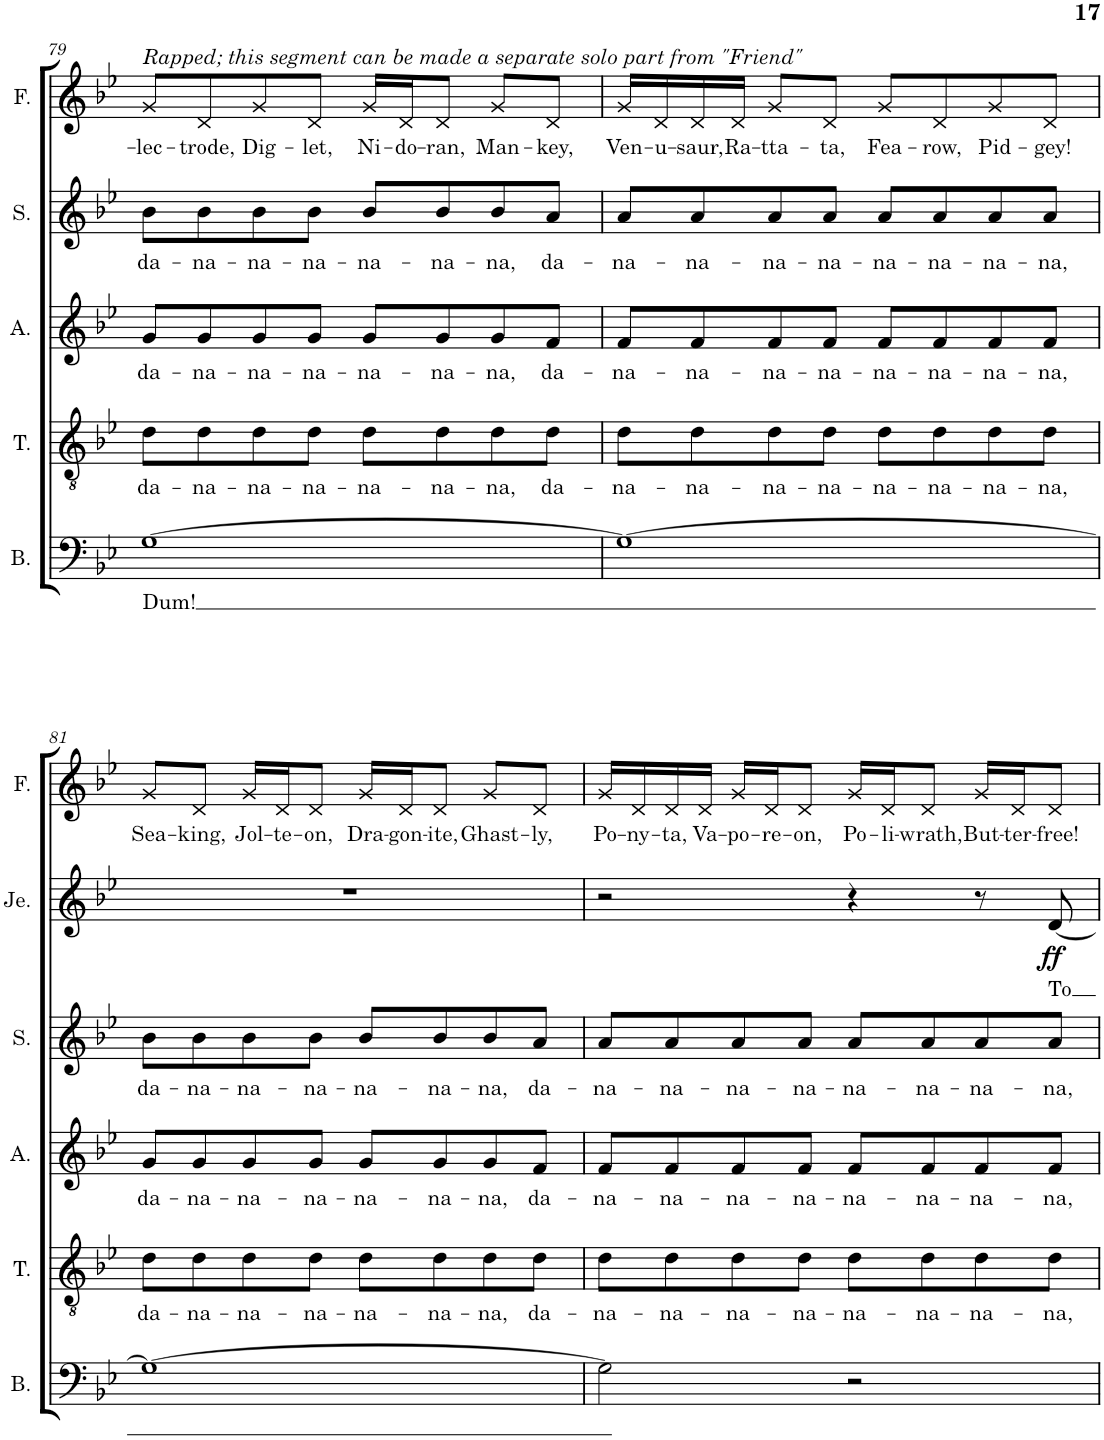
**kern	**text	**kern	**text	**kern	**text	**kern	**text	**kern	**text	**dynam	**kern	**text
*part6	*part6	*part5	*part5	*part4	*part4	*part3	*part3	*part2	*part2	*part2	*part1	*part1
*staff6	*staff6	*staff5	*staff5	*staff4	*staff4	*staff3	*staff3	*staff2	*staff2	*staff2	*staff1	*staff1
*I"Bass	*	*I"Tenor	*	*I"Alto	*	*I"Soprano	*	*I"Jessie	*	*	*I"Friend	*
*I'B.	*	*I'T.	*	*I'A.	*	*I'S.	*	*I'Je.	*	*	*I'F.	*
!!LO:PB:g=z
*clefF4	*	*clefGv2	*	*clefG2	*	*clefG2	*	*clefG2	*	*	*clefG2	*
*k[b-e-]	*	*k[b-e-]	*	*k[b-e-]	*	*k[b-e-]	*	*k[b-e-]	*	*	*k[b-e-]	*
*M4/4	*	*M4/4	*	*M4/4	*	*M4/4	*	*M4/4	*	*	*M4/4	*
=79	=79	=79	=79	=79	=79	=79	=79	=79	=79	=79	=79	=79
!	!	!	!	!	!	!	!	!	!	!	!LO:TX:a:i:t=Rapped; this segment can be made a separate solo part from "Friend"	!
!	!LO:LY:b	!	!LO:LY:b	!	!LO:LY:b	!	!LO:LY:b	!	!	!	!	!LO:LY:b
[1G	Dum!	8d\L	da-	8g/L	da-	8b-\L	da-	1r	.	.	8g/L	-lec-
!	!	!	!LO:LY:b	!	!LO:LY:b	!	!LO:LY:b	!	!	!	!	!LO:LY:b
.	.	8d\	-na-	8g/	-na-	8b-\	-na-	.	.	.	8d/	-trode,
!	!	!	!LO:LY:b	!	!LO:LY:b	!	!LO:LY:b	!	!	!	!	!LO:LY:b
.	.	8d\	-na-	8g/	-na-	8b-\	-na-	.	.	.	8g/	Dig-
!	!	!	!LO:LY:b	!	!LO:LY:b	!	!LO:LY:b	!	!	!	!	!LO:LY:b
.	.	8d\J	-na-	8g/J	-na-	8b-\J	-na-	.	.	.	8d/J	-let,
!	!	!	!LO:LY:b	!	!LO:LY:b	!	!LO:LY:b	!	!	!	!	!LO:LY:b
.	.	8d\L	-na-	8g/L	-na-	8b-/L	-na-	.	.	.	16g/LL	Ni-
!	!	!	!	!	!	!	!	!	!	!	!	!LO:LY:b
.	.	.	.	.	.	.	.	.	.	.	16d/J	-do-
!	!	!	!LO:LY:b	!	!LO:LY:b	!	!LO:LY:b	!	!	!	!	!LO:LY:b
.	.	8d\	-na-	8g/	-na-	8b-/	-na-	.	.	.	8d/J	-ran,
!	!	!	!LO:LY:b	!	!LO:LY:b	!	!LO:LY:b	!	!	!	!	!LO:LY:b
.	.	8d\	-na,	8g/	-na,	8b-/	-na,	.	.	.	8g/L	Man-
!	!	!	!LO:LY:b	!	!LO:LY:b	!	!LO:LY:b	!	!	!	!	!LO:LY:b
.	.	8d\J	da-	8f/J	da-	8a/J	da-	.	.	.	8d/J	-key,
=80	=80	=80	=80	=80	=80	=80	=80	=80	=80	=80	=80	=80
!	!	!	!LO:LY:b	!	!LO:LY:b	!	!LO:LY:b	!	!	!	!	!LO:LY:b
1G_	.	8d\L	-na-	8f/L	-na-	8a/L	-na-	1r	.	.	16g/LL	Ven-
!	!	!	!	!	!	!	!	!	!	!	!	!LO:LY:b
.	.	.	.	.	.	.	.	.	.	.	16d/	-u-
!	!	!	!LO:LY:b	!	!LO:LY:b	!	!LO:LY:b	!	!	!	!	!LO:LY:b
.	.	8d\	-na-	8f/	-na-	8a/	-na-	.	.	.	16d/	-saur,
!	!	!	!	!	!	!	!	!	!	!	!	!LO:LY:b
.	.	.	.	.	.	.	.	.	.	.	16d/JJ	Ra-
!	!	!	!LO:LY:b	!	!LO:LY:b	!	!LO:LY:b	!	!	!	!	!LO:LY:b
.	.	8d\	-na-	8f/	-na-	8a/	-na-	.	.	.	8g/L	-tta-
!	!	!	!LO:LY:b	!	!LO:LY:b	!	!LO:LY:b	!	!	!	!	!LO:LY:b
.	.	8d\J	-na-	8f/J	-na-	8a/J	-na-	.	.	.	8d/J	-ta,
!	!	!	!LO:LY:b	!	!LO:LY:b	!	!LO:LY:b	!	!	!	!	!LO:LY:b
.	.	8d\L	-na-	8f/L	-na-	8a/L	-na-	.	.	.	8g/L	Fea-
!	!	!	!LO:LY:b	!	!LO:LY:b	!	!LO:LY:b	!	!	!	!	!LO:LY:b
.	.	8d\	-na-	8f/	-na-	8a/	-na-	.	.	.	8d/	-row,
!	!	!	!LO:LY:b	!	!LO:LY:b	!	!LO:LY:b	!	!	!	!	!LO:LY:b
.	.	8d\	-na-	8f/	-na-	8a/	-na-	.	.	.	8g/	Pid-
!	!	!	!LO:LY:b	!	!LO:LY:b	!	!LO:LY:b	!	!	!	!	!LO:LY:b
.	.	8d\J	-na,	8f/J	-na,	8a/J	-na,	.	.	.	8d/J	-gey!
!!LO:LB:g=z
=81	=81	=81	=81	=81	=81	=81	=81	=81	=81	=81	=81	=81
!	!	!	!LO:LY:b	!	!LO:LY:b	!	!LO:LY:b	!	!	!	!	!LO:LY:b
1G_	.	8d\L	da-	8g/L	da-	8b-\L	da-	1r	.	.	8g/L	Sea-
!	!	!	!LO:LY:b	!	!LO:LY:b	!	!LO:LY:b	!	!	!	!	!LO:LY:b
.	.	8d\	-na-	8g/	-na-	8b-\	-na-	.	.	.	8d/J	-king,
!	!	!	!LO:LY:b	!	!LO:LY:b	!	!LO:LY:b	!	!	!	!	!LO:LY:b
.	.	8d\	-na-	8g/	-na-	8b-\	-na-	.	.	.	16g/LL	Jol-
!	!	!	!	!	!	!	!	!	!	!	!	!LO:LY:b
.	.	.	.	.	.	.	.	.	.	.	16d/J	-te-
!	!	!	!LO:LY:b	!	!LO:LY:b	!	!LO:LY:b	!	!	!	!	!LO:LY:b
.	.	8d\J	-na-	8g/J	-na-	8b-\J	-na-	.	.	.	8d/J	-on,
!	!	!	!LO:LY:b	!	!LO:LY:b	!	!LO:LY:b	!	!	!	!	!LO:LY:b
.	.	8d\L	-na-	8g/L	-na-	8b-/L	-na-	.	.	.	16g/LL	Dra-
!	!	!	!	!	!	!	!	!	!	!	!	!LO:LY:b
.	.	.	.	.	.	.	.	.	.	.	16d/J	-gon-
!	!	!	!LO:LY:b	!	!LO:LY:b	!	!LO:LY:b	!	!	!	!	!LO:LY:b
.	.	8d\	-na-	8g/	-na-	8b-/	-na-	.	.	.	8d/J	-ite,
!	!	!	!LO:LY:b	!	!LO:LY:b	!	!LO:LY:b	!	!	!	!	!LO:LY:b
.	.	8d\	-na,	8g/	-na,	8b-/	-na,	.	.	.	8g/L	Ghast-
!	!	!	!LO:LY:b	!	!LO:LY:b	!	!LO:LY:b	!	!	!	!	!LO:LY:b
.	.	8d\J	da-	8f/J	da-	8a/J	da-	.	.	.	8d/J	-ly,
=82	=82	=82	=82	=82	=82	=82	=82	=82	=82	=82	=82	=82
!	!	!	!LO:LY:b	!	!LO:LY:b	!	!LO:LY:b	!	!	!	!	!LO:LY:b
2G\]	.	8d\L	-na-	8f/L	-na-	8a/L	-na-	2r	.	.	16g/LL	Po-
!	!	!	!	!	!	!	!	!	!	!	!	!LO:LY:b
.	.	.	.	.	.	.	.	.	.	.	16d/	-ny-
!	!	!	!LO:LY:b	!	!LO:LY:b	!	!LO:LY:b	!	!	!	!	!LO:LY:b
.	.	8d\	-na-	8f/	-na-	8a/	-na-	.	.	.	16d/	-ta,
!	!	!	!	!	!	!	!	!	!	!	!	!LO:LY:b
.	.	.	.	.	.	.	.	.	.	.	16d/JJ	Va-
!	!	!	!LO:LY:b	!	!LO:LY:b	!	!LO:LY:b	!	!	!	!	!LO:LY:b
.	.	8d\	-na-	8f/	-na-	8a/	-na-	.	.	.	16g/LL	-po-
!	!	!	!	!	!	!	!	!	!	!	!	!LO:LY:b
.	.	.	.	.	.	.	.	.	.	.	16d/J	-re-
!	!	!	!LO:LY:b	!	!LO:LY:b	!	!LO:LY:b	!	!	!	!	!LO:LY:b
.	.	8d\J	-na-	8f/J	-na-	8a/J	-na-	.	.	.	8d/J	-on,
!	!	!	!LO:LY:b	!	!LO:LY:b	!	!LO:LY:b	!	!	!	!	!LO:LY:b
2r	.	8d\L	-na-	8f/L	-na-	8a/L	-na-	4r	.	.	16g/LL	Po-
!	!	!	!	!	!	!	!	!	!	!	!	!LO:LY:b
.	.	.	.	.	.	.	.	.	.	.	16d/J	-li-
!	!	!	!LO:LY:b	!	!LO:LY:b	!	!LO:LY:b	!	!	!	!	!LO:LY:b
.	.	8d\	-na-	8f/	-na-	8a/	-na-	.	.	.	8d/J	-wrath,
!	!	!	!LO:LY:b	!	!LO:LY:b	!	!LO:LY:b	!	!	!	!	!LO:LY:b
.	.	8d\	-na-	8f/	-na-	8a/	-na-	8r	.	.	16g/LL	But-
!	!	!	!	!	!	!	!	!	!	!	!	!LO:LY:b
.	.	.	.	.	.	.	.	.	.	.	16d/J	-ter-
!	!	!	!LO:LY:b	!	!LO:LY:b	!	!LO:LY:b	!	!LO:LY:b	!LO:DY:b	!	!LO:LY:b
.	.	8d\J	-na,	8f/J	-na,	8a/J	-na,	[8d/	To	ff	8d/J	-free!
=	=	=	=	=	=	=	=	=	=	=	=	=
*-	*-	*-	*-	*-	*-	*-	*-	*-	*-	*-	*-	*-
